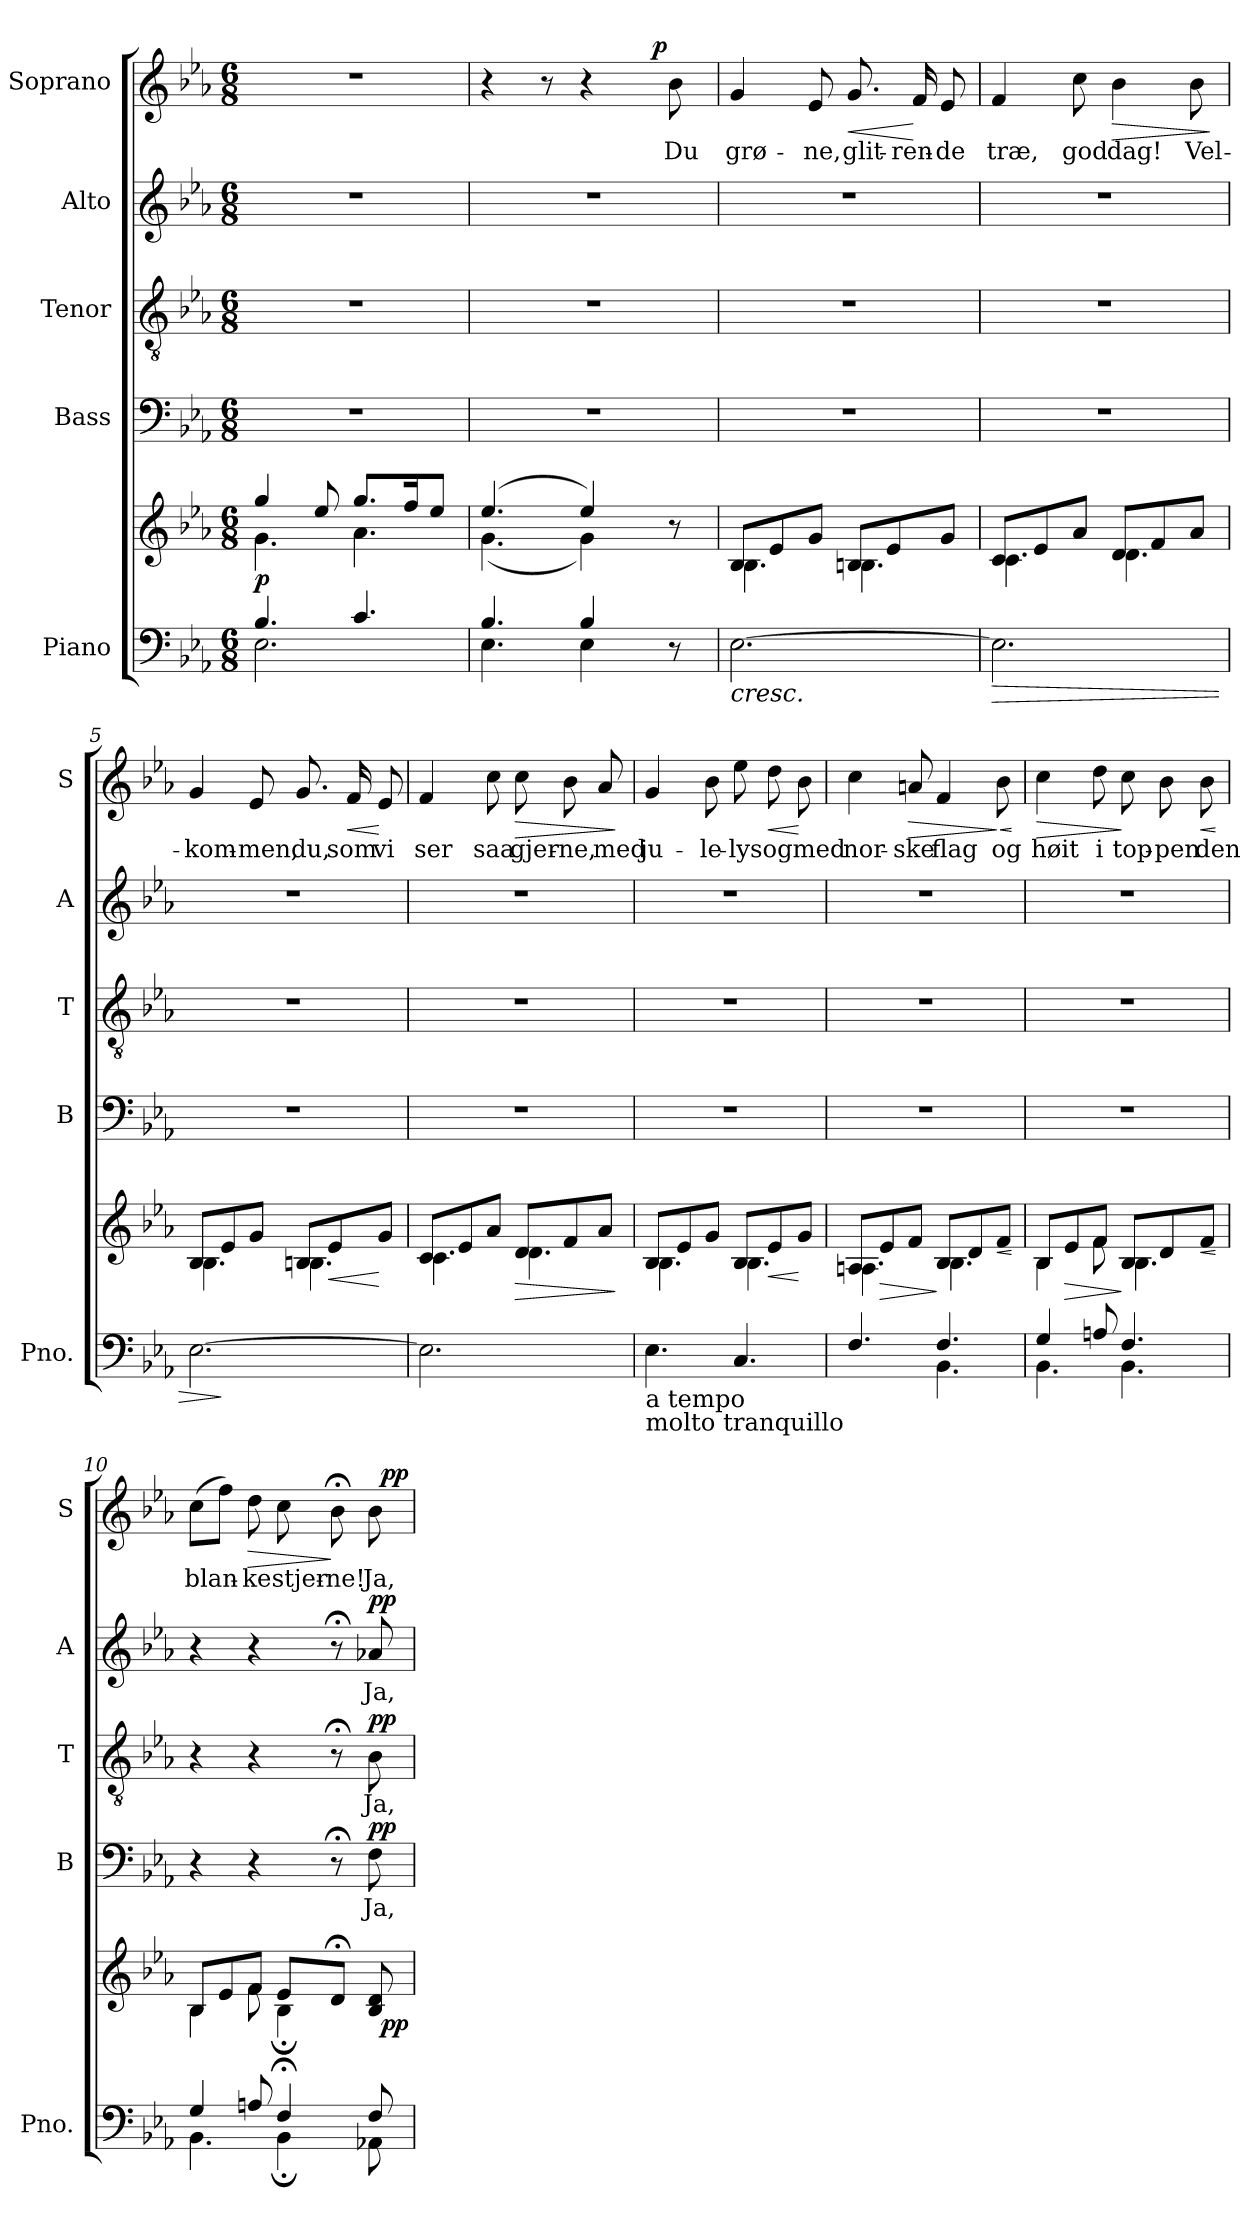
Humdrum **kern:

**kern	**kern	**dynam	**kern	**text	**dynam	**kern	**text	**dynam	**kern	**text	**dynam	**kern	**text	**dynam
*part5	*part5	*part5	*part4	*part4	*part4	*part3	*part3	*part3	*part2	*part2	*part2	*part1	*part1	*part1
*staff6	*staff5	*staff5/6	*staff4	*staff4	*staff4	*staff3	*staff3	*staff3	*staff2	*staff2	*staff2	*staff1	*staff1	*staff1
*I"Piano	*	*	*I"Bass	*	*	*I"Tenor	*	*	*I"Alto	*	*	*I"Soprano	*	*
*I'Pno.	*	*	*I'B	*	*	*I'T	*	*	*I'A	*	*	*I'S	*	*
*clefF4	*clefG2	*	*clefF4	*	*	*clefGv2	*	*	*clefG2	*	*	*clefG2	*	*
*k[b-e-a-]	*k[b-e-a-]	*	*k[b-e-a-]	*	*	*k[b-e-a-]	*	*	*k[b-e-a-]	*	*	*k[b-e-a-]	*	*
*E-:	*E-:	*	*E-:	*	*	*E-:	*	*	*E-:	*	*	*E-:	*	*
*M6/8	*M6/8	*	*M6/8	*	*	*M6/8	*	*	*M6/8	*	*	*M6/8	*	*
=1	=1	=1	=1	=1	=1	=1	=1	=1	=1	=1	=1	=1	=1	=1
*^	*^	*	*	*	*	*	*	*	*	*	*	*	*	*
!	!	!	!	!LO:DY:b	!	!	!	!	!	!	!	!	!	!	!	!
2.E-\	4.B-/	4gg/	4.g\	p	2.r	.	.	2.r	.	.	2.r	.	.	2.r	.	.
.	.	8ee-/	.	.	.	.	.	.	.	.	.	.	.	.	.	.
.	4.c/	8.gg/L	4.a-\	.	.	.	.	.	.	.	.	.	.	.	.	.
.	.	16ff/k	.	.	.	.	.	.	.	.	.	.	.	.	.	.
.	.	8ee-/J	.	.	.	.	.	.	.	.	.	.	.	.	.	.
=2	=2	=2	=2	=2	=2	=2	=2	=2	=2	=2	=2	=2	=2	=2	=2	=2
*	*	*	*	*	*	*	*	*	*	*	*	*	*	*^	*	*
4.E-\	4.B-/	(4.ee-/	(4.g\	.	2.r	.	.	2.r	.	.	2.r	.	.	4r	2ryy	.	.
.	.	.	.	.	.	.	.	.	.	.	.	.	.	8r	.	.	.
4E-\	4B-/	4ee-/)	4g\)	.	.	.	.	.	.	.	.	.	.	4r	.	.	.
.	.	.	.	.	.	.	.	.	.	.	.	.	.	.	16.ryy	.	.
!	!	!	!	!	!	!	!	!	!	!	!	!	!	!	!	!	!LO:DY:a
.	.	.	.	.	.	.	.	.	.	.	.	.	.	.	8ryy	.	p
8r	8ryy	8r	8ryy	.	.	.	.	.	.	.	.	.	.	8b-\	.	Du	.
.	.	.	.	.	.	.	.	.	.	.	.	.	.	.	32ryy	.	.
=3	=3	=3	=3	=3	=3	=3	=3	=3	=3	=3	=3	=3	=3	=3	=3	=3	=3
!	!	!	!	!LO:HP:b=2	!	!	!	!	!	!	!	!	!	!	!	!	!
*v	*v	*	*	*	*	*	*	*	*	*	*	*	*	*v	*v	*	*
[2.E-\	8B-/L	4.B-\	<	2.r	.	.	2.r	.	.	2.r	.	.	4g/	grø-	.
.	8e-/	.	.	.	.	.	.	.	.	.	.	.	.	.	.
.	8g/J	.	.	.	.	.	.	.	.	.	.	.	8e-/	-ne,	.
!	!	!	!	!	!	!	!	!	!	!	!	!	!	!	!LO:HP:b
.	8Bn/L	4.B\	.	.	.	.	.	.	.	.	.	.	8.g/	glit-	<
.	8e-/	.	.	.	.	.	.	.	.	.	.	.	.	.	.
.	.	.	.	.	.	.	.	.	.	.	.	.	16f/	-ren-	[
.	8g/J	.	.	.	.	.	.	.	.	.	.	.	8e-/	-de	.
=4	=4	=4	=4	=4	=4	=4	=4	=4	=4	=4	=4	=4	=4	=4	=4
!	!	!	!LO:HP:b=2	!	!	!	!	!	!	!	!	!	!	!	!
2.E-\]	8c/L	4.c\	>	2.r	.	.	2.r	.	.	2.r	.	.	4f/	træ,	.
.	8e-/	.	[	.	.	.	.	.	.	.	.	.	.	.	.
.	8a-/J	.	.	.	.	.	.	.	.	.	.	.	8cc\	god	.
!	!	!	!	!	!	!	!	!	!	!	!	!	!	!	!LO:HP:b
.	8d/L	4.d\	.	.	.	.	.	.	.	.	.	.	4b-\	dag!	>
.	8f/	.	.	.	.	.	.	.	.	.	.	.	.	.	.
.	8a-/J	.	.	.	.	.	.	.	.	.	.	.	8b-\	Vel-	.
*	*v	*v	*	*	*	*	*	*	*	*	*	*	*	*	*
.	.	.	.	.	.	.	.	.	.	.	.	.	.	]
!!LO:PB:g=z
=5	=5	=5	=5	=5	=5	=5	=5	=5	=5	=5	=5	=5	=5	=5
*	*^	*	*	*	*	*	*	*	*	*	*	*	*	*
[2.E-\	8B-/L	4.B-\	.	2.r	.	.	2.r	.	.	2.r	.	.	4g/	-kom-	.
.	8e-/	.	]	.	.	.	.	.	.	.	.	.	.	.	.
.	8g/J	.	.	.	.	.	.	.	.	.	.	.	8e-/	-men,	.
.	8Bn/L	4.B\	.	.	.	.	.	.	.	.	.	.	8.g/	du,	.
!	!	!	!LO:HP:b	!	!	!	!	!	!	!	!	!	!	!	!
.	8e-/	.	<	.	.	.	.	.	.	.	.	.	.	.	.
!	!	!	!	!	!	!	!	!	!	!	!	!	!	!	!LO:HP:b
.	.	.	.	.	.	.	.	.	.	.	.	.	16f/	som	<
.	8g/J	.	[	.	.	.	.	.	.	.	.	.	8e-/	vi	[
=6	=6	=6	=6	=6	=6	=6	=6	=6	=6	=6	=6	=6	=6	=6	=6
2.E-\]	8c/L	4.c\	.	2.r	.	.	2.r	.	.	2.r	.	.	4f/	ser	.
.	8e-/	.	.	.	.	.	.	.	.	.	.	.	.	.	.
.	8a-/J	.	.	.	.	.	.	.	.	.	.	.	8cc\	saa	.
!	!	!	!LO:HP:b	!	!	!	!	!	!	!	!	!	!	!	!LO:HP:b
.	8d/L	4.d\	>	.	.	.	.	.	.	.	.	.	8cc\	gjer-	>
.	8f/	.	.	.	.	.	.	.	.	.	.	.	8b-\	-ne,	.
.	8a-/J	.	.	.	.	.	.	.	.	.	.	.	8a-/	med	.
*	*v	*v	*	*	*	*	*	*	*	*	*	*	*	*	*
.	.	]	.	.	.	.	.	.	.	.	.	.	.	]
=7	=7	=7	=7	=7	=7	=7	=7	=7	=7	=7	=7	=7	=7	=7
*	*^	*	*	*	*	*	*	*	*	*	*	*	*	*
!LO:TX:b:t=a tempo\nmolto tranquillo	!	!	!	!	!	!	!	!	!	!	!	!	!	!	!
4.E-\	8B-/L	4.B-\	.	2.r	.	.	2.r	.	.	2.r	.	.	4g/	ju-	.
.	8e-/	.	.	.	.	.	.	.	.	.	.	.	.	.	.
.	8g/J	.	.	.	.	.	.	.	.	.	.	.	8b-\	-le-	.
4.C/	8B-/L	4.B-\	.	.	.	.	.	.	.	.	.	.	8ee-\	-lys	.
!	!	!	!LO:HP:b	!	!	!	!	!	!	!	!	!	!	!	!LO:HP:b
.	8e-/	.	<	.	.	.	.	.	.	.	.	.	8dd\	og	<
.	8g/J	.	[	.	.	.	.	.	.	.	.	.	8b-\	med	[
=8	=8	=8	=8	=8	=8	=8	=8	=8	=8	=8	=8	=8	=8	=8	=8
*^	*	*	*	*	*	*	*	*	*	*	*	*	*	*	*
4.F/	4ryy	8An/L	4.A\	.	2.r	.	.	2.r	.	.	2.r	.	.	4cc\	nor-	.
!	!	!	!	!LO:HP:b	!	!	!	!	!	!	!	!	!	!	!	!
.	.	8e-/	.	>	.	.	.	.	.	.	.	.	.	.	.	.
!	!	!	!	!	!	!	!	!	!	!	!	!	!	!	!	!LO:HP:b
.	8ryy	8f/J	.	.	.	.	.	.	.	.	.	.	.	8an/	-ske	>
4.F/	4.BB-\	8B-/L	4.B-\	]	.	.	.	.	.	.	.	.	.	4f/	flag	.
.	.	8d/	.	.	.	.	.	.	.	.	.	.	.	.	.	.
!	!	!	!	!LO:HP:b	!	!	!	!	!	!	!	!	!	!	!	!LO:HP:n=1:b
.	.	8f/J	.	<	.	.	.	.	.	.	.	.	.	8b-\	og	] <
*v	*v	*	*	*	*	*	*	*	*	*	*	*	*	*	*	*
*	*v	*v	*	*	*	*	*	*	*	*	*	*	*	*	*
.	.	[	.	.	.	.	.	.	.	.	.	.	.	[
!!LO:LB:g=z
=9	=9	=9	=9	=9	=9	=9	=9	=9	=9	=9	=9	=9	=9	=9
*^	*^	*	*	*	*	*	*	*	*	*	*	*	*	*
!	!	!	!	!	!	!	!	!	!	!	!	!	!	!	!	!LO:HP:b
4G/	4.BB-\	8B-/L	4B-\	.	2.r	.	.	2.r	.	.	2.r	.	.	4cc\	høit	>
!	!	!	!	!LO:HP:b	!	!	!	!	!	!	!	!	!	!	!	!
.	.	8e-/	.	>	.	.	.	.	.	.	.	.	.	.	.	.
8An/	.	8f/J	8f\	.	.	.	.	.	.	.	.	.	.	8dd\	i	.
4.F/	4.BB-\	8B-/L	4.B-\	]	.	.	.	.	.	.	.	.	.	8cc\	top-	]
.	.	8d/	.	.	.	.	.	.	.	.	.	.	.	8b-\	-pen	.
!	!	!	!	!LO:HP:b	!	!	!	!	!	!	!	!	!	!	!	!LO:HP:b
.	.	8f/J	.	<	.	.	.	.	.	.	.	.	.	8b-\	den	<
*v	*v	*	*	*	*	*	*	*	*	*	*	*	*	*	*	*
*	*v	*v	*	*	*	*	*	*	*	*	*	*	*	*	*
.	.	[	.	.	.	.	.	.	.	.	.	.	.	[
=10	=10	=10	=10	=10	=10	=10	=10	=10	=10	=10	=10	=10	=10	=10
*^	*^	*	*	*	*	*	*	*	*	*	*	*^	*	*
*	*	*	*^	*	*	*	*	*	*	*	*	*	*	*	*	*	*
4G/	4.BB-\	8B-/L	4B-\	2ryy	.	4r	.	.	4r	.	.	4r	.	.	(8cc\L	2ryy	blan-	.
.	.	8e-/	.	.	.	.	.	.	.	.	.	.	.	.	8ff\J)	.	.	.
!	!	!	!	!	!	!	!	!	!	!	!	!	!	!	!	!	!	!LO:HP:b
8An/	.	8f/J	8f\	.	.	4r	.	.	4r	.	.	4r	.	.	8dd\	.	-ke	>
4F;</	4BB-;\	8e-/L	4B-;\	.	.	.	.	.	.	.	.	.	.	.	8cc\	.	stjer-	.
.	.	8d;</J	.	8ryy	.	8r;<	.	.	8r;<	.	.	8r;<	.	.	8b-;<\	8ryy	-ne!	]
!	!	!	!	!	!	!	!	!LO:DY:a	!	!	!LO:DY:a	!	!	!LO:DY:a	!	!	!	!
8F/	8AA-X\	8B-/ 8d/	8ryy	32ryy	.	8F\	Ja,	pp	8B-\	Ja,	pp	8a-X/	Ja,	pp	8b-\	32ryy	Ja,	.
!	!	!	!	!	!LO:DY:b	!	!	!	!	!	!	!	!	!	!	!	!	!LO:DY:a
.	.	.	.	16.ryy	pp	.	.	.	.	.	.	.	.	.	.	16.ryy	.	pp
*v	*v	*	*	*	*	*	*	*	*	*	*	*	*	*	*v	*v	*	*
*	*v	*v	*v	*	*	*	*	*	*	*	*	*	*	*	*	*
=	=	=	=	=	=	=	=	=	=	=	=	=	=	=
*-	*-	*-	*-	*-	*-	*-	*-	*-	*-	*-	*-	*-	*-	*-
